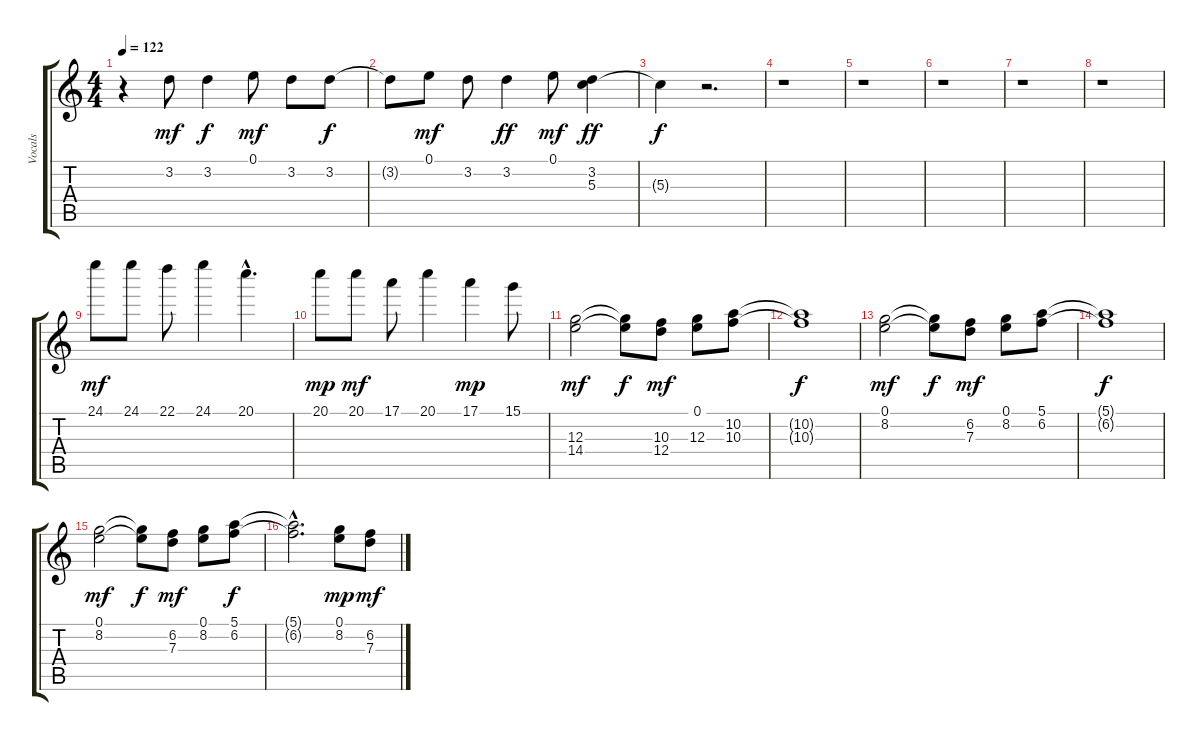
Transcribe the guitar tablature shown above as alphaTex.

\track ("Vocals" "Vocals") {instrument acousticguitarsteel}
\staff {score tabs}
\tuning (E4 B3 G3 D3 A2 E2) {hide}
\ts (4 4)
\tempo 122
\clef g2
\ks c
r.4{dy mf} 3.2.8 3.2.4{dy f} 0.1.8{dy mf} 3.2.8 3.2.8{dy f} |
3.2{t}.8 0.1.8{dy mf} 3.2.8 3.2.4{dy ff} 0.1.8{dy mf} (3.2 5.3).4{dy ff} |
5.3{t}.4{dy f} r.2{d} |
r.1 |
r.1 |
r.1 |
r.1 |
r.1 |
24.1.8{dy mf} 24.1.8 22.1.8 24.1.4 20.1{hac}.4{d} |
20.1.8{dy mp} 20.1.8{dy mf} 17.1.8 20.1.4 17.1.4{dy mp} 15.1.8 |
(12.3 14.4).2{dy mf} (12.3{t} 14.4{t}).8{dy f} (10.3 12.4).8{dy mf} (0.1 12.3).8 (10.2 10.3).8 |
(10.2{t} 10.3{t}).1{dy f} |
(0.1 8.2).2{dy mf} (0.1{t} 8.2{t}).8{dy f} (6.2 7.3).8{dy mf} (0.1 8.2).8 (5.1 6.2).8 |
(5.1{t} 6.2{t}).1{dy f} |
(0.1 8.2).2{dy mf} (0.1{t} 8.2{t}).8{dy f} (6.2 7.3).8{dy mf} (0.1 8.2).8 (5.1 6.2).8{dy f} |
(5.1{hac t} 6.2{hac t}).2{d} (0.1 8.2).8{dy mp} (6.2 7.3).8{dy mf}
